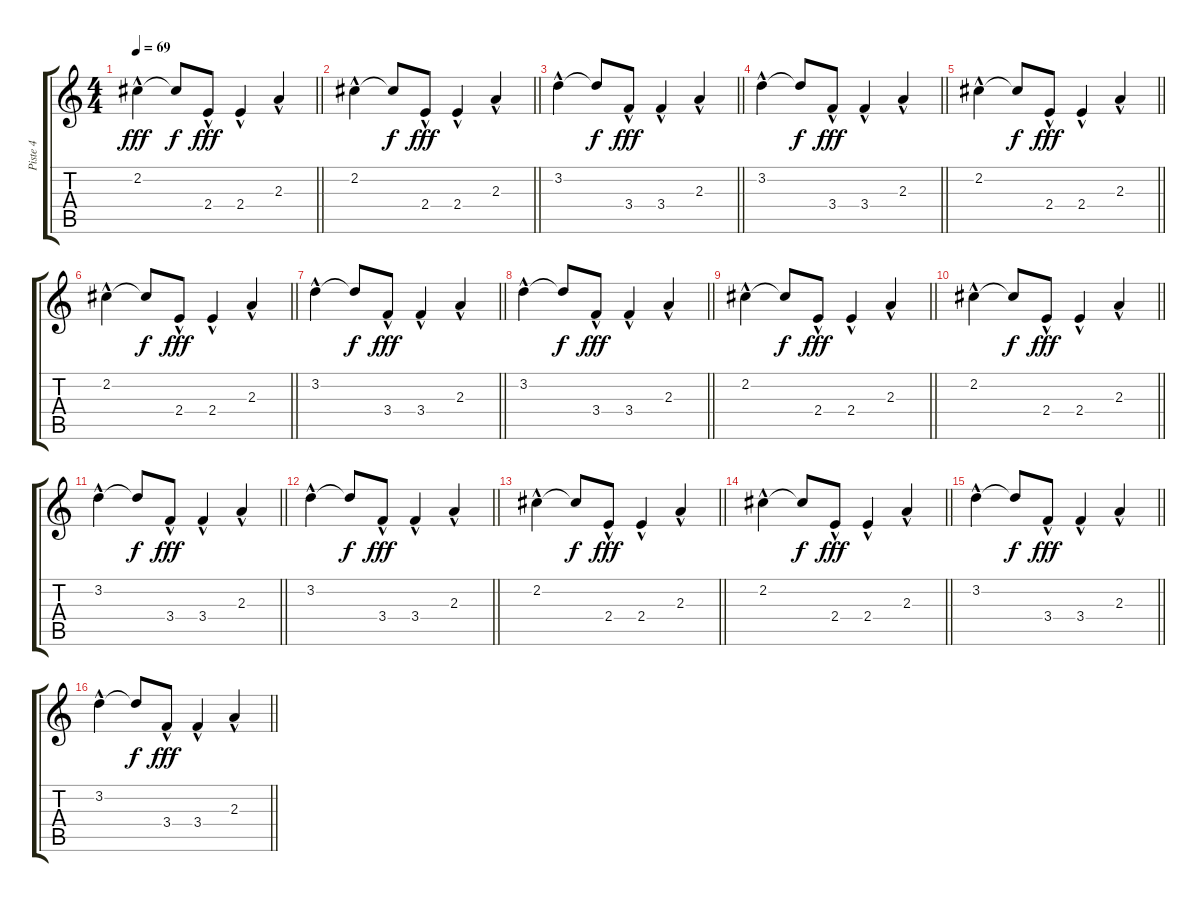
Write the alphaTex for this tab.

\track ("Piste 4" "Piste 4") {instrument electricguitarjazz}
\staff {score tabs}
\tuning (E4 B3 G3 D3 A2 E2) {hide}
\ts (4 4)
\tempo 69
\clef g2
\barLineRight lightlight
\ks c
2.2{hac}.4{dy fff volume 13 instrument electricguitarclean} 2.2{t}.8{dy f} 2.4{hac}.8{dy fff} 2.4{hac}.4 2.3{hac}.4 |
\barLineRight lightlight
2.2{hac}.4 2.2{t}.8{dy f} 2.4{hac}.8{dy fff} 2.4{hac}.4 2.3{hac}.4 |
\barLineRight lightlight
3.2{hac}.4 3.2{t}.8{dy f} 3.4{hac}.8{dy fff} 3.4{hac}.4 2.3{hac}.4 |
\barLineRight lightlight
3.2{hac}.4 3.2{t}.8{dy f} 3.4{hac}.8{dy fff} 3.4{hac}.4 2.3{hac}.4 |
\barLineRight lightlight
2.2{hac}.4 2.2{t}.8{dy f} 2.4{hac}.8{dy fff} 2.4{hac}.4 2.3{hac}.4 |
\barLineRight lightlight
2.2{hac}.4 2.2{t}.8{dy f} 2.4{hac}.8{dy fff} 2.4{hac}.4 2.3{hac}.4 |
\barLineRight lightlight
3.2{hac}.4 3.2{t}.8{dy f} 3.4{hac}.8{dy fff} 3.4{hac}.4 2.3{hac}.4 |
\barLineRight lightlight
3.2{hac}.4 3.2{t}.8{dy f} 3.4{hac}.8{dy fff} 3.4{hac}.4 2.3{hac}.4 |
\barLineRight lightlight
2.2{hac}.4 2.2{t}.8{dy f} 2.4{hac}.8{dy fff} 2.4{hac}.4 2.3{hac}.4 |
\barLineRight lightlight
2.2{hac}.4 2.2{t}.8{dy f} 2.4{hac}.8{dy fff} 2.4{hac}.4 2.3{hac}.4 |
\barLineRight lightlight
3.2{hac}.4 3.2{t}.8{dy f} 3.4{hac}.8{dy fff} 3.4{hac}.4 2.3{hac}.4 |
\barLineRight lightlight
3.2{hac}.4 3.2{t}.8{dy f} 3.4{hac}.8{dy fff} 3.4{hac}.4 2.3{hac}.4 |
\barLineRight lightlight
2.2{hac}.4 2.2{t}.8{dy f} 2.4{hac}.8{dy fff} 2.4{hac}.4 2.3{hac}.4 |
\barLineRight lightlight
2.2{hac}.4 2.2{t}.8{dy f} 2.4{hac}.8{dy fff} 2.4{hac}.4 2.3{hac}.4 |
\barLineRight lightlight
3.2{hac}.4 3.2{t}.8{dy f} 3.4{hac}.8{dy fff} 3.4{hac}.4 2.3{hac}.4 |
\barLineRight lightlight
3.2{hac}.4 3.2{t}.8{dy f} 3.4{hac}.8{dy fff} 3.4{hac}.4 2.3{hac}.4
